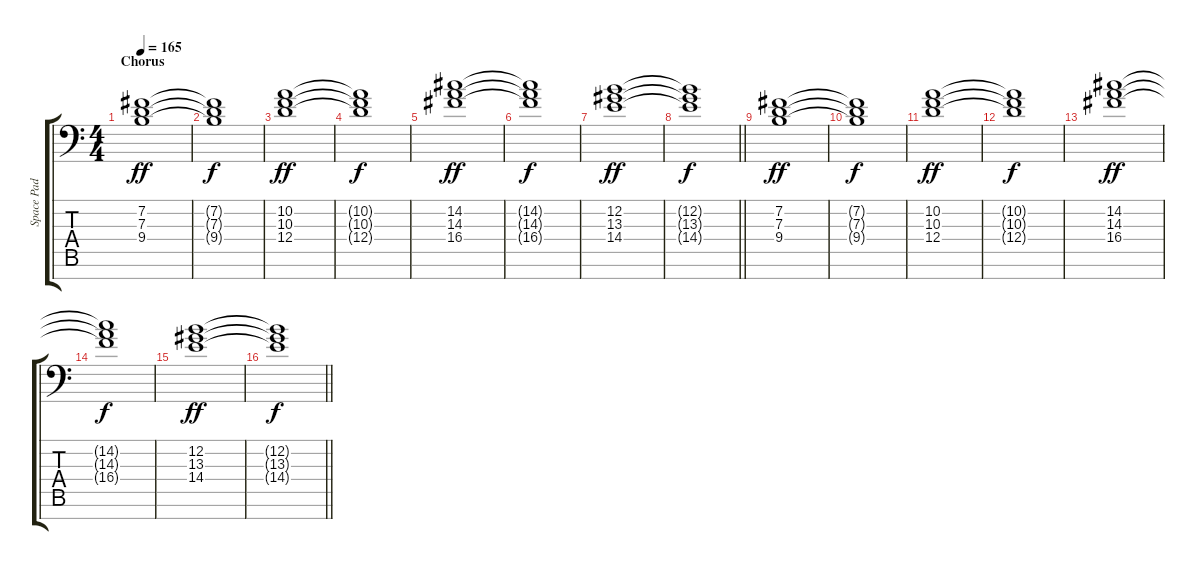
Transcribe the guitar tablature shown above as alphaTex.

\track ("Space Pad synth part" "Space Pad ") {instrument synthstrings2}
\staff {score tabs}
\tuning (C8 B3 G3 D3 A2 E2 C-1) {hide}
\ts (4 4)
\section ("" "Chorus")
\tempo 165
\clef f4
\ks c
(7.2 7.3 9.4).1{dy ff} |
(7.2{t} 7.3{t} 9.4{t}).1{dy f} |
(10.2 10.3 12.4).1{dy ff} |
(10.2{t} 10.3{t} 12.4{t}).1{dy f} |
(14.2 14.3 16.4).1{dy ff} |
(14.2{t} 14.3{t} 16.4{t}).1{dy f} |
(12.2 13.3 14.4).1{dy ff} |
\barLineRight lightlight
(12.2{t} 13.3{t} 14.4{t}).1{dy f} |
(7.2 7.3 9.4).1{dy ff} |
(7.2{t} 7.3{t} 9.4{t}).1{dy f} |
(10.2 10.3 12.4).1{dy ff} |
(10.2{t} 10.3{t} 12.4{t}).1{dy f} |
(14.2 14.3 16.4).1{dy ff} |
(14.2{t} 14.3{t} 16.4{t}).1{dy f} |
(12.2 13.3 14.4).1{dy ff} |
\barLineRight lightlight
(12.2{t} 13.3{t} 14.4{t}).1{dy f}
